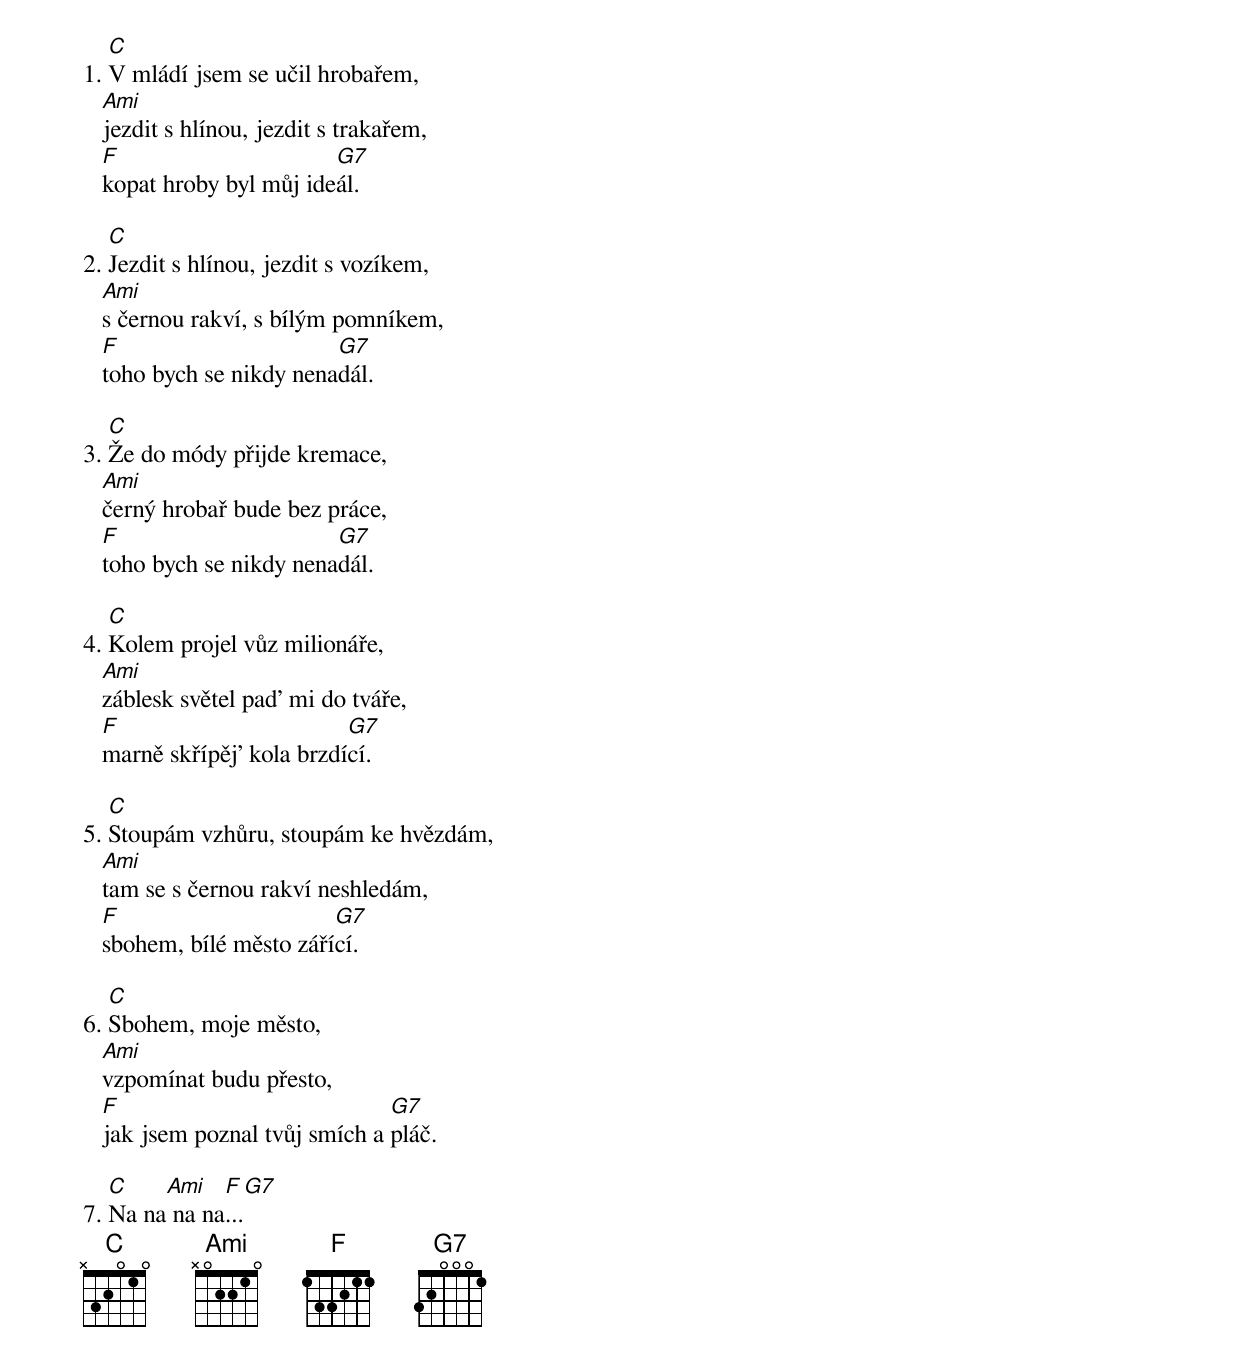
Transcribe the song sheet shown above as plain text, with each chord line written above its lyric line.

   C
1. V mládí jsem se učil hrobařem,
   Ami
   jezdit s hlínou, jezdit s trakařem,
   F                      G7
   kopat hroby byl můj ideál.

   C
2. Jezdit s hlínou, jezdit s vozíkem,
   Ami
   s černou rakví, s bílým pomníkem,
   F                      G7
   toho bych se nikdy nenadál.

   C
3. Že do módy přijde kremace,
   Ami
   černý hrobař bude bez práce,
   F                      G7
   toho bych se nikdy nenadál.

   C
4. Kolem projel vůz milionáře,
   Ami
   záblesk světel pad' mi do tváře,
   F                        G7
   marně skřípěj' kola brzdící.

   C
5. Stoupám vzhůru, stoupám ke hvězdám,
   Ami
   tam se s černou rakví neshledám,
   F                      G7
   sbohem, bílé město zářící.

   C
6. Sbohem, moje město,
   Ami
   vzpomínat budu přesto,
   F                            G7
   jak jsem poznal tvůj smích a pláč.

   C    Ami   F   G7
7. Na na na na...
